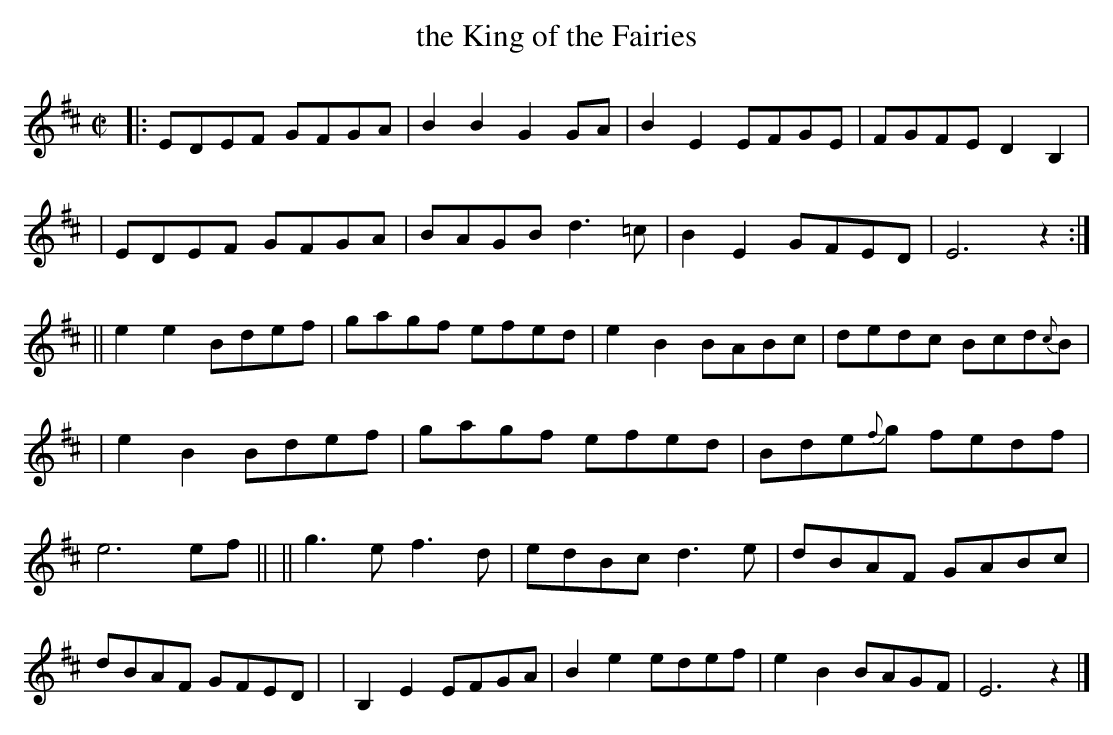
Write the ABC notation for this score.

X:1
T: the King of the Fairies
M: C|
K: Edor
|: EDEF GFGA | B2B2 G2GA | B2E2 EFGE | FGFE D2B,2 |
|  EDEF GFGA | BAGB d3=c | B2E2 GFED | E6 z2 :|
|| e2e2 Bdef | gagf efed | e2B2 BABc | dedc Bcd{c}B |
|  e2B2 Bdef | gagf efed | Bde{f}g fedf | e6 ef ||
|| g3e f3d | edBc d3e | dBAF GABc | dBAF GFED |
|  B,2E2 EFGA | B2e2 edef | e2B2 BAGF | E6 z2 |]
